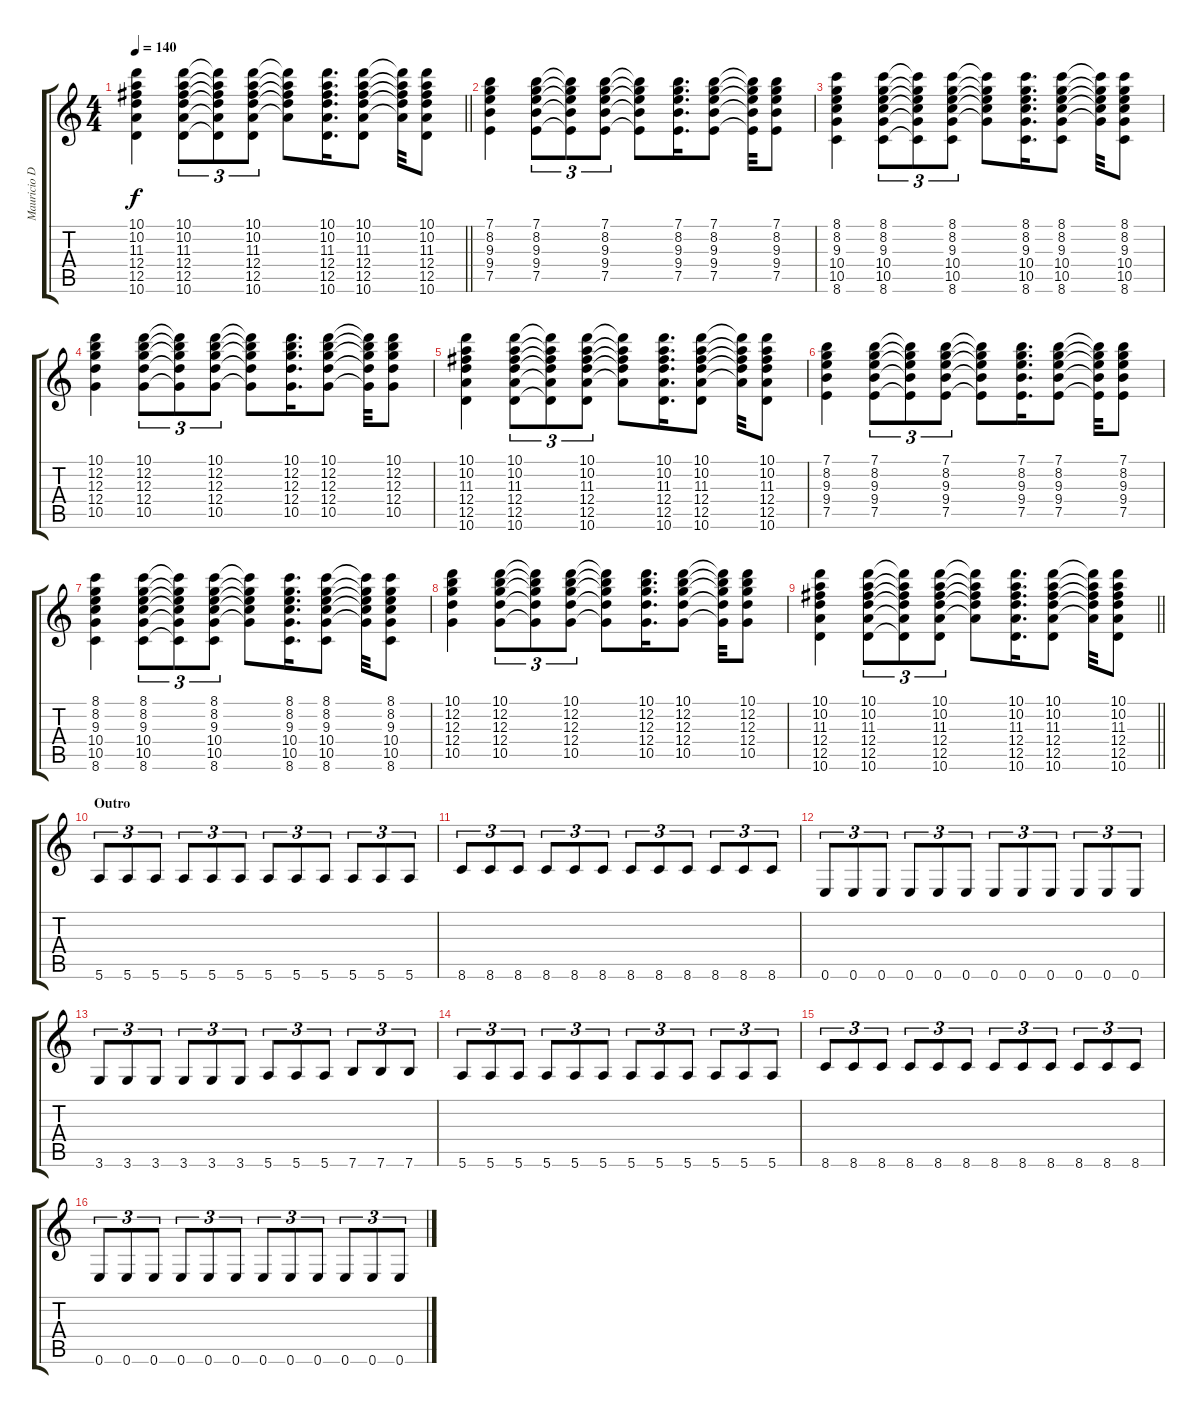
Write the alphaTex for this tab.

\track ("Mauricio Durán" "Mauricio D") {instrument overdrivenguitar}
\staff {score tabs}
\tuning (E4 B3 G3 D3 A2 E2) {hide}
\ts (4 4)
\tempo 140
\clef g2
\barLineRight lightlight
\ks c
(10.1 10.2 11.3 12.4 12.5 10.6).4{dy f} (10.1 10.2 11.3 12.4 12.5 10.6).8{tu (3 2)} (10.1{t} 10.2{t} 11.3{t} 12.4{t} 12.5{t} 10.6{t}).8{tu (3 2)} (10.1 10.2 11.3 12.4 12.5 10.6).8{tu (3 2)} (10.1{t} 10.2{t} 11.3{t} 12.4{t} 12.5{t}).8 (10.1 10.2 11.3 12.4 12.5 10.6).16{d} (10.1 10.2 11.3 12.4 12.5 10.6).8 (10.1{t} 10.2{t} 11.3{t} 12.4{t} 12.5{t}).32 (10.1 10.2 11.3 12.4 12.5 10.6).8 |
(7.1 8.2 9.3 9.4 7.5).4 (7.1 8.2 9.3 9.4 7.5).8{tu (3 2)} (7.1{t} 8.2{t} 9.3{t} 9.4{t} 7.5{t}).8{tu (3 2)} (7.1 8.2 9.3 9.4 7.5).8{tu (3 2)} (7.1{t} 8.2{t} 9.3{t} 9.4{t} 7.5{t}).8 (7.1 8.2 9.3 9.4 7.5).16{d} (7.1 8.2 9.3 9.4 7.5).8 (7.1{t} 8.2{t} 9.3{t} 9.4{t} 7.5{t}).32 (7.1 8.2 9.3 9.4 7.5).8 |
(8.1 8.2 9.3 10.4 10.5 8.6).4 (8.1 8.2 9.3 10.4 10.5 8.6).8{tu (3 2)} (8.1{t} 8.2{t} 9.3{t} 10.4{t} 10.5{t} 8.6{t}).8{tu (3 2)} (8.1 8.2 9.3 10.4 10.5 8.6).8{tu (3 2)} (8.1{t} 8.2{t} 9.3{t} 10.4{t} 10.5{t}).8 (8.1 8.2 9.3 10.4 10.5 8.6).16{d} (8.1 8.2 9.3 10.4 10.5 8.6).8 (8.1{t} 8.2{t} 9.3{t} 10.4{t} 10.5{t}).32 (8.1 8.2 9.3 10.4 10.5 8.6).8 |
(10.1 12.2 12.3 12.4 10.5).4 (10.1 12.2 12.3 12.4 10.5).8{tu (3 2)} (10.1{t} 12.2{t} 12.3{t} 12.4{t} 10.5{t}).8{tu (3 2)} (10.1 12.2 12.3 12.4 10.5).8{tu (3 2)} (10.1{t} 12.2{t} 12.3{t} 12.4{t} 10.5{t}).8 (10.1 12.2 12.3 12.4 10.5).16{d} (10.1 12.2 12.3 12.4 10.5).8 (10.1{t} 12.2{t} 12.3{t} 12.4{t} 10.5{t}).32 (10.1 12.2 12.3 12.4 10.5).8 |
(10.1 10.2 11.3 12.4 12.5 10.6).4 (10.1 10.2 11.3 12.4 12.5 10.6).8{tu (3 2)} (10.1{t} 10.2{t} 11.3{t} 12.4{t} 12.5{t} 10.6{t}).8{tu (3 2)} (10.1 10.2 11.3 12.4 12.5 10.6).8{tu (3 2)} (10.1{t} 10.2{t} 11.3{t} 12.4{t} 12.5{t}).8 (10.1 10.2 11.3 12.4 12.5 10.6).16{d} (10.1 10.2 11.3 12.4 12.5 10.6).8 (10.1{t} 10.2{t} 11.3{t} 12.4{t} 12.5{t}).32 (10.1 10.2 11.3 12.4 12.5 10.6).8 |
(7.1 8.2 9.3 9.4 7.5).4 (7.1 8.2 9.3 9.4 7.5).8{tu (3 2)} (7.1{t} 8.2{t} 9.3{t} 9.4{t} 7.5{t}).8{tu (3 2)} (7.1 8.2 9.3 9.4 7.5).8{tu (3 2)} (7.1{t} 8.2{t} 9.3{t} 9.4{t} 7.5{t}).8 (7.1 8.2 9.3 9.4 7.5).16{d} (7.1 8.2 9.3 9.4 7.5).8 (7.1{t} 8.2{t} 9.3{t} 9.4{t} 7.5{t}).32 (7.1 8.2 9.3 9.4 7.5).8 |
(8.1 8.2 9.3 10.4 10.5 8.6).4 (8.1 8.2 9.3 10.4 10.5 8.6).8{tu (3 2)} (8.1{t} 8.2{t} 9.3{t} 10.4{t} 10.5{t} 8.6{t}).8{tu (3 2)} (8.1 8.2 9.3 10.4 10.5 8.6).8{tu (3 2)} (8.1{t} 8.2{t} 9.3{t} 10.4{t} 10.5{t}).8 (8.1 8.2 9.3 10.4 10.5 8.6).16{d} (8.1 8.2 9.3 10.4 10.5 8.6).8 (8.1{t} 8.2{t} 9.3{t} 10.4{t} 10.5{t}).32 (8.1 8.2 9.3 10.4 10.5 8.6).8 |
(10.1 12.2 12.3 12.4 10.5).4 (10.1 12.2 12.3 12.4 10.5).8{tu (3 2)} (10.1{t} 12.2{t} 12.3{t} 12.4{t} 10.5{t}).8{tu (3 2)} (10.1 12.2 12.3 12.4 10.5).8{tu (3 2)} (10.1{t} 12.2{t} 12.3{t} 12.4{t} 10.5{t}).8 (10.1 12.2 12.3 12.4 10.5).16{d} (10.1 12.2 12.3 12.4 10.5).8 (10.1{t} 12.2{t} 12.3{t} 12.4{t} 10.5{t}).32 (10.1 12.2 12.3 12.4 10.5).8 |
\barLineRight lightlight
(10.1 10.2 11.3 12.4 12.5 10.6).4 (10.1 10.2 11.3 12.4 12.5 10.6).8{tu (3 2)} (10.1{t} 10.2{t} 11.3{t} 12.4{t} 12.5{t} 10.6{t}).8{tu (3 2)} (10.1 10.2 11.3 12.4 12.5 10.6).8{tu (3 2)} (10.1{t} 10.2{t} 11.3{t} 12.4{t} 12.5{t}).8 (10.1 10.2 11.3 12.4 12.5 10.6).16{d} (10.1 10.2 11.3 12.4 12.5 10.6).8 (10.1{t} 10.2{t} 11.3{t} 12.4{t} 12.5{t}).32 (10.1 10.2 11.3 12.4 12.5 10.6).8 |
\section ("" "Outro")
5.6.8{tu (3 2) volume 8} 5.6.8{tu (3 2)} 5.6.8{tu (3 2)} 5.6.8{tu (3 2)} 5.6.8{tu (3 2)} 5.6.8{tu (3 2)} 5.6.8{tu (3 2)} 5.6.8{tu (3 2)} 5.6.8{tu (3 2)} 5.6.8{tu (3 2)} 5.6.8{tu (3 2)} 5.6.8{tu (3 2)} |
8.6.8{tu (3 2)} 8.6.8{tu (3 2)} 8.6.8{tu (3 2)} 8.6.8{tu (3 2)} 8.6.8{tu (3 2)} 8.6.8{tu (3 2)} 8.6.8{tu (3 2)} 8.6.8{tu (3 2)} 8.6.8{tu (3 2)} 8.6.8{tu (3 2)} 8.6.8{tu (3 2)} 8.6.8{tu (3 2)} |
0.6.8{tu (3 2)} 0.6.8{tu (3 2)} 0.6.8{tu (3 2)} 0.6.8{tu (3 2)} 0.6.8{tu (3 2)} 0.6.8{tu (3 2)} 0.6.8{tu (3 2)} 0.6.8{tu (3 2)} 0.6.8{tu (3 2)} 0.6.8{tu (3 2)} 0.6.8{tu (3 2)} 0.6.8{tu (3 2)} |
3.6.8{tu (3 2)} 3.6.8{tu (3 2)} 3.6.8{tu (3 2)} 3.6.8{tu (3 2)} 3.6.8{tu (3 2)} 3.6.8{tu (3 2)} 5.6.8{tu (3 2)} 5.6.8{tu (3 2)} 5.6.8{tu (3 2)} 7.6.8{tu (3 2)} 7.6.8{tu (3 2)} 7.6.8{tu (3 2)} |
5.6.8{tu (3 2)} 5.6.8{tu (3 2)} 5.6.8{tu (3 2)} 5.6.8{tu (3 2)} 5.6.8{tu (3 2)} 5.6.8{tu (3 2)} 5.6.8{tu (3 2)} 5.6.8{tu (3 2)} 5.6.8{tu (3 2)} 5.6.8{tu (3 2)} 5.6.8{tu (3 2)} 5.6.8{tu (3 2)} |
8.6.8{tu (3 2)} 8.6.8{tu (3 2)} 8.6.8{tu (3 2)} 8.6.8{tu (3 2)} 8.6.8{tu (3 2)} 8.6.8{tu (3 2)} 8.6.8{tu (3 2)} 8.6.8{tu (3 2)} 8.6.8{tu (3 2)} 8.6.8{tu (3 2)} 8.6.8{tu (3 2)} 8.6.8{tu (3 2)} |
0.6.8{tu (3 2)} 0.6.8{tu (3 2)} 0.6.8{tu (3 2)} 0.6.8{tu (3 2)} 0.6.8{tu (3 2)} 0.6.8{tu (3 2)} 0.6.8{tu (3 2)} 0.6.8{tu (3 2)} 0.6.8{tu (3 2)} 0.6.8{tu (3 2)} 0.6.8{tu (3 2)} 0.6.8{tu (3 2)}
